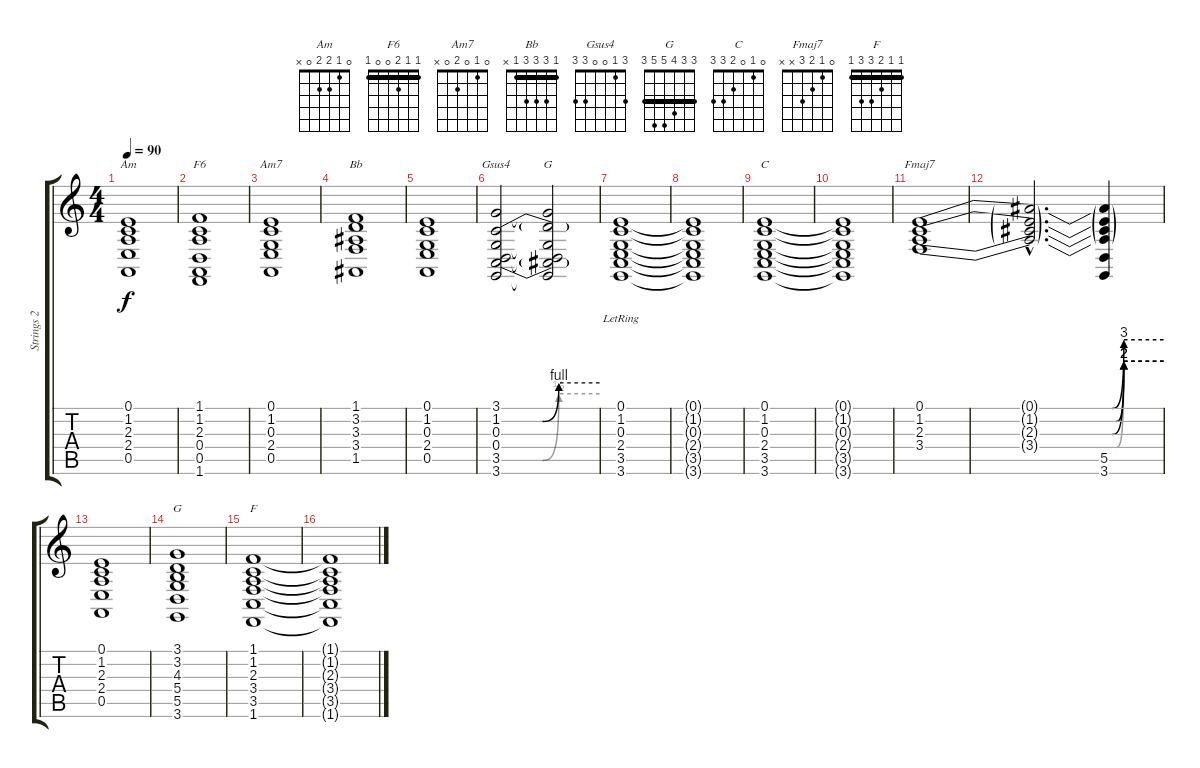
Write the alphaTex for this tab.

\track ("Strings 2" "Strings 2") {instrument stringensemble2}
\staff {score tabs}
\tuning (E4 B3 G3 D3 A2 E2) {hide}
\chord ("Am" 0 1 2 2 0 x)
\chord ("F6" 1 1 2 0 0 1) {barre 1}
\chord ("Am7" 0 1 0 2 0 x)
\chord ("Bb" 1 3 3 3 1 x) {barre 1}
\chord ("Gsus4" 3 1 0 0 3 3)
\chord ("G" 3 3 0 0 2 3) {barre 3}
\chord ("C" 0 1 0 2 3 3)
\chord ("Fmaj7" 0 1 2 3 x x)
\chord ("G" 3 3 4 5 5 3) {barre 3}
\chord ("F" 1 1 2 3 3 1) {barre 1}
\ts (4 4)
\tempo 90
\clef g2
\ks c
(0.1 1.2 2.3 2.4 0.5).1{ch "Am" dy f} |
(1.1 1.2 2.3 0.4 0.5 1.6).1{ch "F6"} |
(0.1 1.2 0.3 2.4 0.5).1{ch "Am7"} |
(1.1 3.2 3.3 3.4 1.5).1{ch "Bb"} |
(0.1 1.2 0.3 2.4 0.5).1 |
(3.1 1.2{be (custom 0 0 25 0 35 4 60 4)} 0.3 0.4 3.5{be (custom 0 0 25 0 35 2 60 2)} 3.6).2{ch "Gsus4"} (3.1{t} 1.2{t} 0.3{t} 0.4{t} 3.5{t} 3.6{t}).2{ch "G"} |
(0.1{lr} 1.2{lr} 0.3{lr} 2.4{lr} 3.5{lr} 3.6{lr}).1 |
(0.1{t} 1.2{t} 0.3{t} 2.4{t} 3.5{t} 3.6{t}).1 |
(0.1 1.2 0.3 2.4 3.5 3.6).1{ch "C"} |
(0.1{t} 1.2{t} 0.3{t} 2.4{t} 3.5{t} 3.6{t}).1 |
(0.1{be (custom 0 0 47 0 50 12 60 12)} 1.2{be (custom 0 0 48 0 50 8 60 8)} 2.3{be (custom 0 0 47 0 50 8 60 8)} 3.4{be (custom 0 0 48 0 50 8 60 8)}).1{ch "Fmaj7"} |
(0.1{hac t} 1.2{hac t} 2.3{hac t} 3.4{hac t}).2{d} (0.1{t} 1.2{t} 2.3{t} 3.4{t} 5.5 3.6).4 |
(0.1 1.2 2.3 2.4 0.5).1 |
(3.1 3.2 4.3 5.4 5.5 3.6).1{ch "G"} |
(1.1 1.2 2.3 3.4 3.5 1.6).1{ch "F"} |
(1.1{t} 1.2{t} 2.3{t} 3.4{t} 3.5{t} 1.6{t}).1
